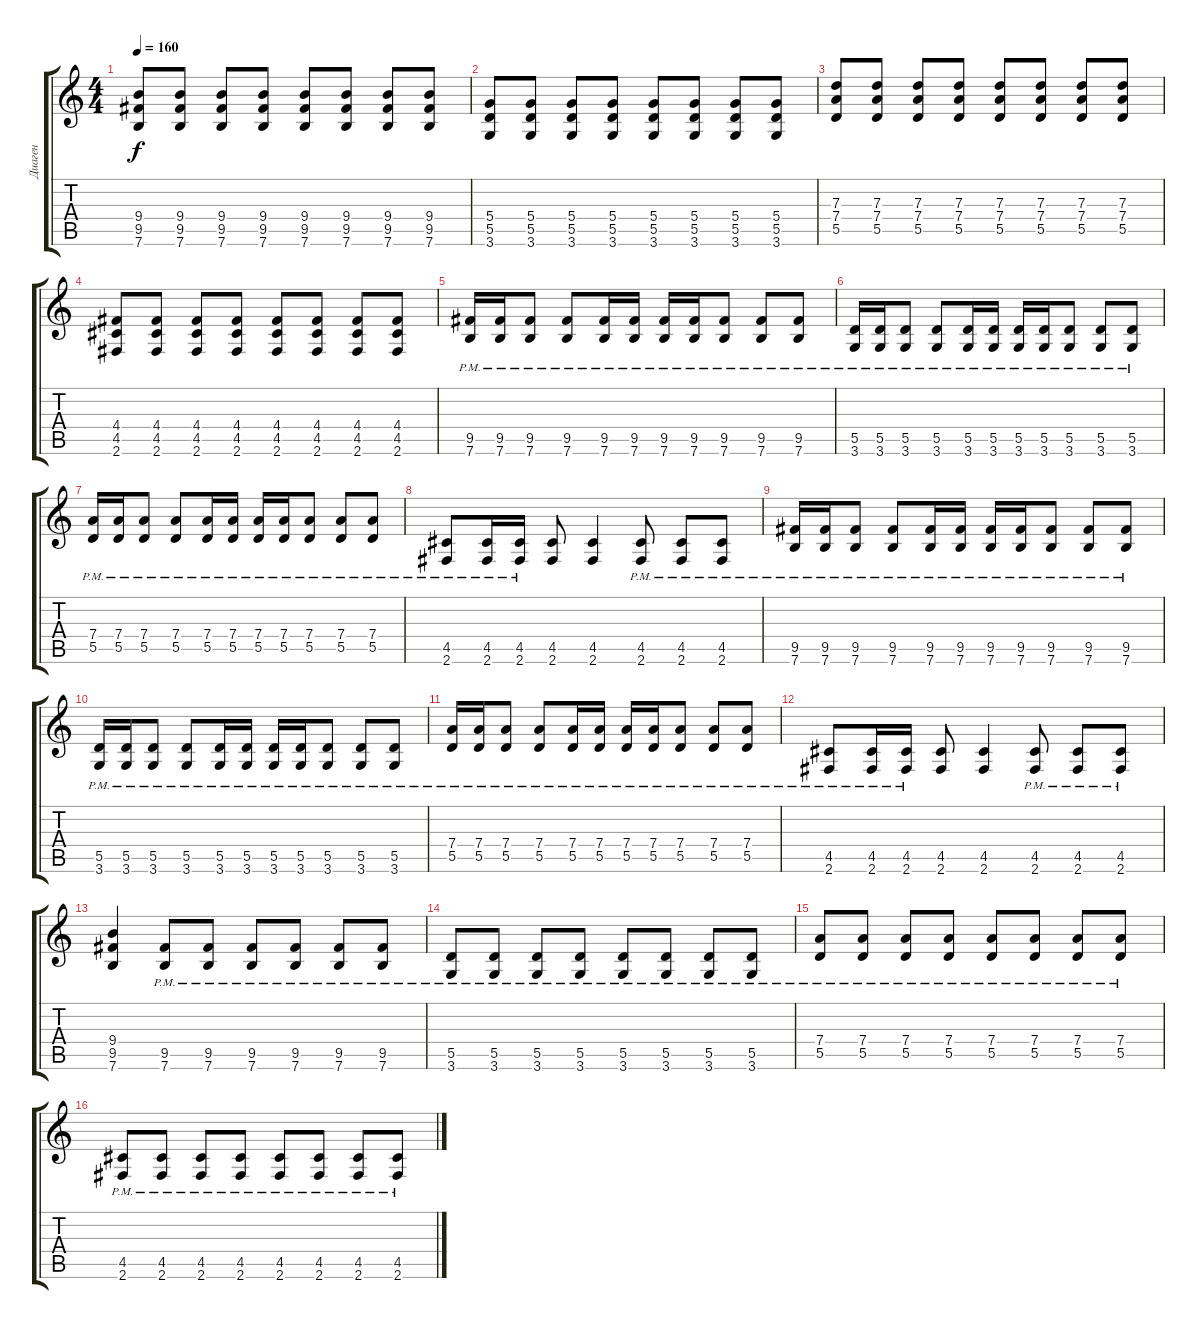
\track ("Диаген" "Диаген") {instrument distortionguitar}
\staff {score tabs}
\tuning (E4 B3 G3 D3 A2 E2) {hide}
\ts (4 4)
\tempo 160
\clef g2
\ks c
(9.4 9.5 7.6).8{dy f} (9.4 9.5 7.6).8 (9.4 9.5 7.6).8 (9.4 9.5 7.6).8 (9.4 9.5 7.6).8 (9.4 9.5 7.6).8 (9.4 9.5 7.6).8 (9.4 9.5 7.6).8 |
(5.4 5.5 3.6).8 (5.4 5.5 3.6).8 (5.4 5.5 3.6).8 (5.4 5.5 3.6).8 (5.4 5.5 3.6).8 (5.4 5.5 3.6).8 (5.4 5.5 3.6).8 (5.4 5.5 3.6).8 |
(7.3 7.4 5.5).8 (7.3 7.4 5.5).8 (7.3 7.4 5.5).8 (7.3 7.4 5.5).8 (7.3 7.4 5.5).8 (7.3 7.4 5.5).8 (7.3 7.4 5.5).8 (7.3 7.4 5.5).8 |
(4.4 4.5 2.6).8 (4.4 4.5 2.6).8 (4.4 4.5 2.6).8 (4.4 4.5 2.6).8 (4.4 4.5 2.6).8 (4.4 4.5 2.6).8 (4.4 4.5 2.6).8 (4.4 4.5 2.6).8 |
(9.5{pm} 7.6{pm}).16 (9.5{pm} 7.6{pm}).16 (9.5{pm} 7.6{pm}).8 (9.5{pm} 7.6{pm}).8 (9.5{pm} 7.6{pm}).16 (9.5{pm} 7.6{pm}).16 (9.5{pm} 7.6{pm}).16 (9.5{pm} 7.6{pm}).16 (9.5{pm} 7.6{pm}).8 (9.5{pm} 7.6{pm}).8 (9.5{pm} 7.6{pm}).8 |
(5.5{pm} 3.6{pm}).16 (5.5{pm} 3.6{pm}).16 (5.5{pm} 3.6{pm}).8 (5.5{pm} 3.6{pm}).8 (5.5{pm} 3.6{pm}).16 (5.5{pm} 3.6{pm}).16 (5.5{pm} 3.6{pm}).16 (5.5{pm} 3.6{pm}).16 (5.5{pm} 3.6{pm}).8 (5.5{pm} 3.6{pm}).8 (5.5{pm} 3.6{pm}).8 |
(7.4{pm} 5.5{pm}).16 (7.4{pm} 5.5{pm}).16 (7.4{pm} 5.5{pm}).8 (7.4{pm} 5.5{pm}).8 (7.4{pm} 5.5{pm}).16 (7.4{pm} 5.5{pm}).16 (7.4{pm} 5.5{pm}).16 (7.4{pm} 5.5{pm}).16 (7.4{pm} 5.5{pm}).8 (7.4{pm} 5.5{pm}).8 (7.4{pm} 5.5{pm}).8 |
(4.5{pm} 2.6{pm}).8 (4.5{pm} 2.6{pm}).16 (4.5{pm} 2.6{pm}).16 (4.5 2.6).8 (4.5 2.6).4 (4.5{pm} 2.6{pm}).8 (4.5{pm} 2.6{pm}).8 (4.5{pm} 2.6{pm}).8 |
(9.5{pm} 7.6{pm}).16 (9.5{pm} 7.6{pm}).16 (9.5{pm} 7.6{pm}).8 (9.5{pm} 7.6{pm}).8 (9.5{pm} 7.6{pm}).16 (9.5{pm} 7.6{pm}).16 (9.5{pm} 7.6{pm}).16 (9.5{pm} 7.6{pm}).16 (9.5{pm} 7.6{pm}).8 (9.5{pm} 7.6{pm}).8 (9.5{pm} 7.6{pm}).8 |
(5.5{pm} 3.6{pm}).16 (5.5{pm} 3.6{pm}).16 (5.5{pm} 3.6{pm}).8 (5.5{pm} 3.6{pm}).8 (5.5{pm} 3.6{pm}).16 (5.5{pm} 3.6{pm}).16 (5.5{pm} 3.6{pm}).16 (5.5{pm} 3.6{pm}).16 (5.5{pm} 3.6{pm}).8 (5.5{pm} 3.6{pm}).8 (5.5{pm} 3.6{pm}).8 |
(7.4{pm} 5.5{pm}).16 (7.4{pm} 5.5{pm}).16 (7.4{pm} 5.5{pm}).8 (7.4{pm} 5.5{pm}).8 (7.4{pm} 5.5{pm}).16 (7.4{pm} 5.5{pm}).16 (7.4{pm} 5.5{pm}).16 (7.4{pm} 5.5{pm}).16 (7.4{pm} 5.5{pm}).8 (7.4{pm} 5.5{pm}).8 (7.4{pm} 5.5{pm}).8 |
(4.5{pm} 2.6{pm}).8 (4.5{pm} 2.6{pm}).16 (4.5{pm} 2.6{pm}).16 (4.5 2.6).8 (4.5 2.6).4 (4.5{pm} 2.6{pm}).8 (4.5{pm} 2.6{pm}).8 (4.5{pm} 2.6{pm}).8 |
(9.4 9.5 7.6).4 (9.5{pm} 7.6{pm}).8 (9.5{pm} 7.6{pm}).8 (9.5{pm} 7.6{pm}).8 (9.5{pm} 7.6{pm}).8 (9.5{pm} 7.6{pm}).8 (9.5{pm} 7.6{pm}).8 |
(5.5{pm} 3.6{pm}).8 (5.5{pm} 3.6{pm}).8 (5.5{pm} 3.6{pm}).8 (5.5{pm} 3.6{pm}).8 (5.5{pm} 3.6{pm}).8 (5.5{pm} 3.6{pm}).8 (5.5{pm} 3.6{pm}).8 (5.5{pm} 3.6{pm}).8 |
(7.4{pm} 5.5{pm}).8 (7.4{pm} 5.5{pm}).8 (7.4{pm} 5.5{pm}).8 (7.4{pm} 5.5{pm}).8 (7.4{pm} 5.5{pm}).8 (7.4{pm} 5.5{pm}).8 (7.4{pm} 5.5{pm}).8 (7.4{pm} 5.5{pm}).8 |
(4.5{pm} 2.6{pm}).8 (4.5{pm} 2.6{pm}).8 (4.5{pm} 2.6{pm}).8 (4.5{pm} 2.6{pm}).8 (4.5{pm} 2.6{pm}).8 (4.5{pm} 2.6{pm}).8 (4.5{pm} 2.6{pm}).8 (4.5{pm} 2.6{pm}).8
